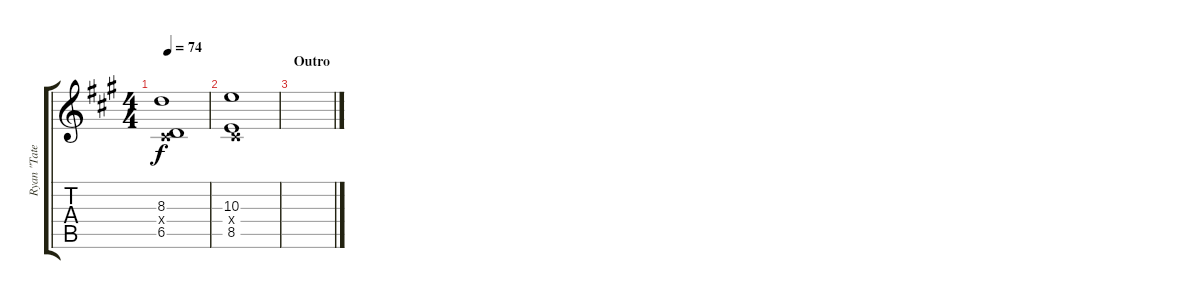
\track ("Ryan \"Tater\" Johnson" "Ryan \"Tate") {instrument distortionguitar}
\staff {score tabs}
\tuning (Db4 Db4 Gb3 Db3 Ab2 Db2) {hide}
\ts (4 4)
\tempo 74
\clef g2
\ks f#minor
(8.3 0.4{x} 6.5).1{dy f} |
(10.3 0.4{x} 8.5).1 |
\section ("" "Outro")
